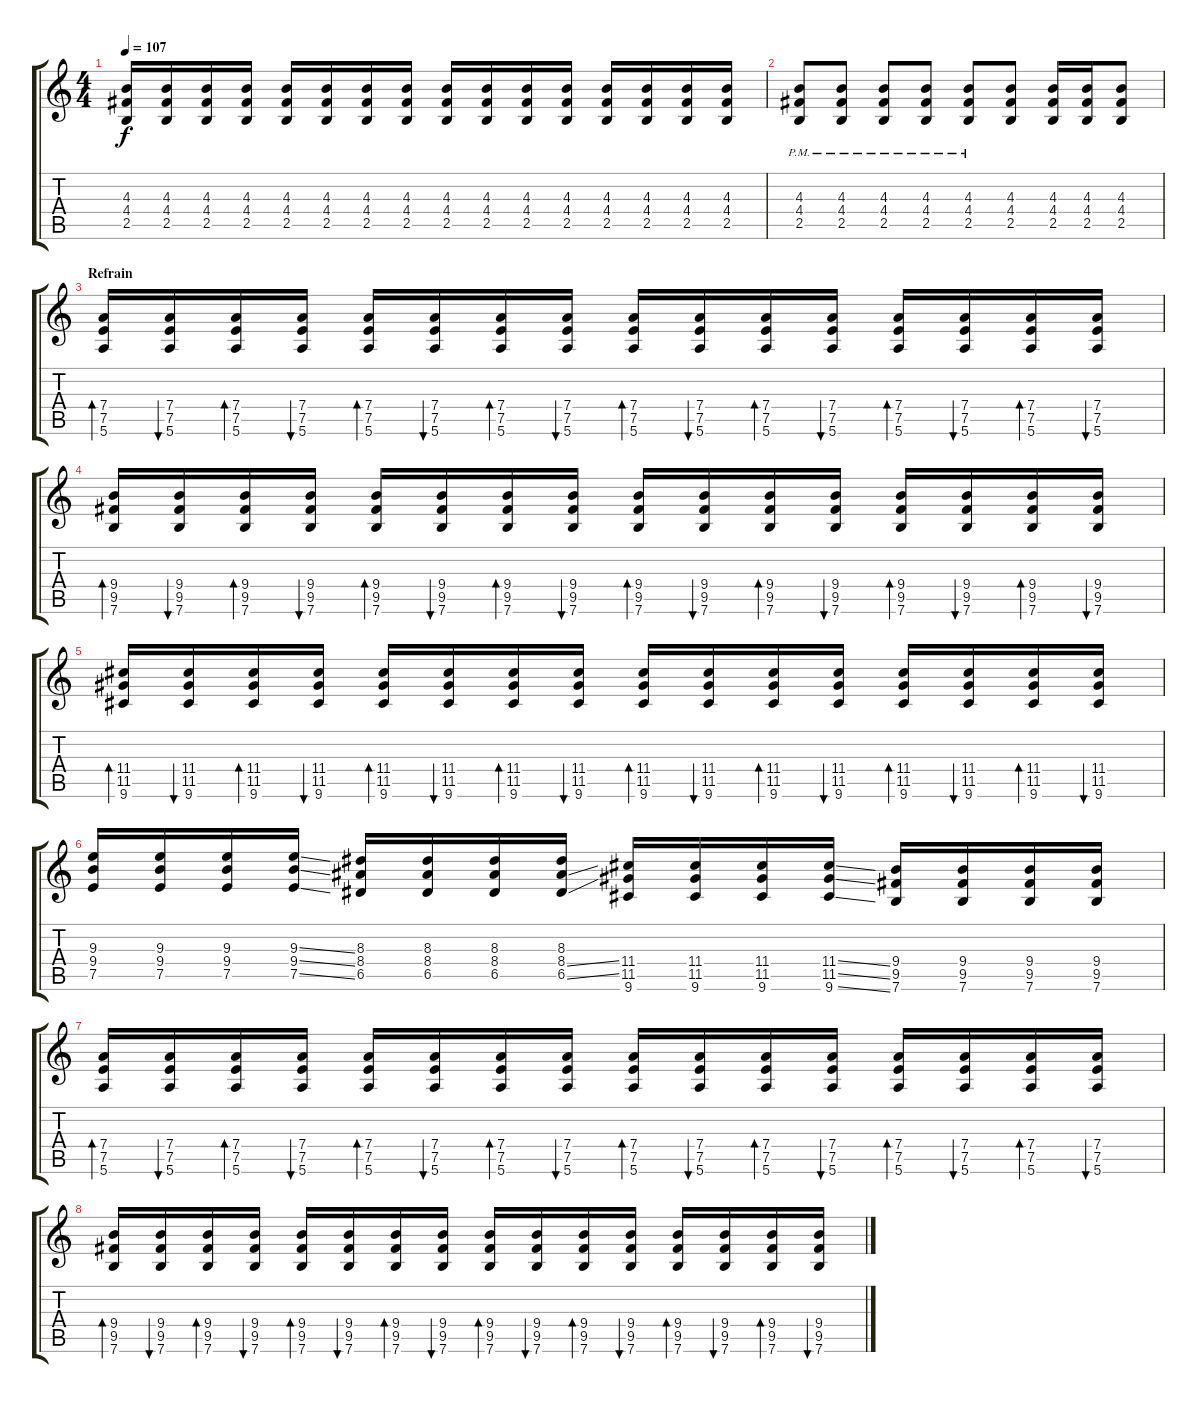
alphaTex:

\track "" {instrument distortionguitar}
\staff {score tabs}
\tuning (E4 B3 G3 D3 A2 E2) {hide}
\ts (4 4)
\tempo 107
\clef g2
\ks c
(4.3 4.4 2.5).16{dy f} (4.3 4.4 2.5).16 (4.3 4.4 2.5).16 (4.3 4.4 2.5).16 (4.3 4.4 2.5).16 (4.3 4.4 2.5).16 (4.3 4.4 2.5).16 (4.3 4.4 2.5).16 (4.3 4.4 2.5).16 (4.3 4.4 2.5).16 (4.3 4.4 2.5).16 (4.3 4.4 2.5).16 (4.3 4.4 2.5).16 (4.3 4.4 2.5).16 (4.3 4.4 2.5).16 (4.3 4.4 2.5).16 |
(4.3{pm} 4.4{pm} 2.5{pm}).8 (4.3{pm} 4.4{pm} 2.5{pm}).8 (4.3{pm} 4.4{pm} 2.5{pm}).8 (4.3{pm} 4.4{pm} 2.5{pm}).8 (4.3{pm} 4.4{pm} 2.5{pm}).8 (4.3 4.4 2.5).8 (4.3 4.4 2.5).16 (4.3 4.4 2.5).16 (4.3 4.4 2.5).8 |
\section ("" "Refrain")
(7.4 7.5 5.6).16{bd 30 volume 16} (7.4 7.5 5.6).16{bu 30} (7.4 7.5 5.6).16{bd 30} (7.4 7.5 5.6).16{bu 30} (7.4 7.5 5.6).16{bd 30} (7.4 7.5 5.6).16{bu 30} (7.4 7.5 5.6).16{bd 30} (7.4 7.5 5.6).16{bu 30} (7.4 7.5 5.6).16{bd 30} (7.4 7.5 5.6).16{bu 30} (7.4 7.5 5.6).16{bd 30} (7.4 7.5 5.6).16{bu 30} (7.4 7.5 5.6).16{bd 30} (7.4 7.5 5.6).16{bu 30} (7.4 7.5 5.6).16{bd 30} (7.4 7.5 5.6).16{bu 30} |
(9.4 9.5 7.6).16{bd 30} (9.4 9.5 7.6).16{bu 30} (9.4 9.5 7.6).16{bd 30} (9.4 9.5 7.6).16{bu 30} (9.4 9.5 7.6).16{bd 30} (9.4 9.5 7.6).16{bu 30} (9.4 9.5 7.6).16{bd 30} (9.4 9.5 7.6).16{bu 30} (9.4 9.5 7.6).16{bd 30} (9.4 9.5 7.6).16{bu 30} (9.4 9.5 7.6).16{bd 30} (9.4 9.5 7.6).16{bu 30} (9.4 9.5 7.6).16{bd 30} (9.4 9.5 7.6).16{bu 30} (9.4 9.5 7.6).16{bd 30} (9.4 9.5 7.6).16{bu 30} |
(11.4 11.5 9.6).16{bd 30} (11.4 11.5 9.6).16{bu 30} (11.4 11.5 9.6).16{bd 30} (11.4 11.5 9.6).16{bu 30} (11.4 11.5 9.6).16{bd 30} (11.4 11.5 9.6).16{bu 30} (11.4 11.5 9.6).16{bd 30} (11.4 11.5 9.6).16{bu 30} (11.4 11.5 9.6).16{bd 30} (11.4 11.5 9.6).16{bu 30} (11.4 11.5 9.6).16{bd 30} (11.4 11.5 9.6).16{bu 30} (11.4 11.5 9.6).16{bd 30} (11.4 11.5 9.6).16{bu 30} (11.4 11.5 9.6).16{bd 30} (11.4 11.5 9.6).16{bu 30} |
(9.3 9.4 7.5).16 (9.3 9.4 7.5).16 (9.3 9.4 7.5).16 (9.3{ss} 9.4{ss} 7.5{ss}).16 (8.3 8.4 6.5).16 (8.3 8.4 6.5).16 (8.3 8.4 6.5).16 (8.3 8.4{ss} 6.5{ss}).16 (11.4 11.5 9.6).16 (11.4 11.5 9.6).16 (11.4 11.5 9.6).16 (11.4{ss} 11.5{ss} 9.6{ss}).16 (9.4 9.5 7.6).16 (9.4 9.5 7.6).16 (9.4 9.5 7.6).16 (9.4 9.5 7.6).16 |
(7.4 7.5 5.6).16{bd 30} (7.4 7.5 5.6).16{bu 30} (7.4 7.5 5.6).16{bd 30} (7.4 7.5 5.6).16{bu 30} (7.4 7.5 5.6).16{bd 30} (7.4 7.5 5.6).16{bu 30} (7.4 7.5 5.6).16{bd 30} (7.4 7.5 5.6).16{bu 30} (7.4 7.5 5.6).16{bd 30} (7.4 7.5 5.6).16{bu 30} (7.4 7.5 5.6).16{bd 30} (7.4 7.5 5.6).16{bu 30} (7.4 7.5 5.6).16{bd 30} (7.4 7.5 5.6).16{bu 30} (7.4 7.5 5.6).16{bd 30} (7.4 7.5 5.6).16{bu 30} |
(9.4 9.5 7.6).16{bd 30} (9.4 9.5 7.6).16{bu 30} (9.4 9.5 7.6).16{bd 30} (9.4 9.5 7.6).16{bu 30} (9.4 9.5 7.6).16{bd 30} (9.4 9.5 7.6).16{bu 30} (9.4 9.5 7.6).16{bd 30} (9.4 9.5 7.6).16{bu 30} (9.4 9.5 7.6).16{bd 30} (9.4 9.5 7.6).16{bu 30} (9.4 9.5 7.6).16{bd 30} (9.4 9.5 7.6).16{bu 30} (9.4 9.5 7.6).16{bd 30} (9.4 9.5 7.6).16{bu 30} (9.4 9.5 7.6).16{bd 30} (9.4 9.5 7.6).16{bu 30}
